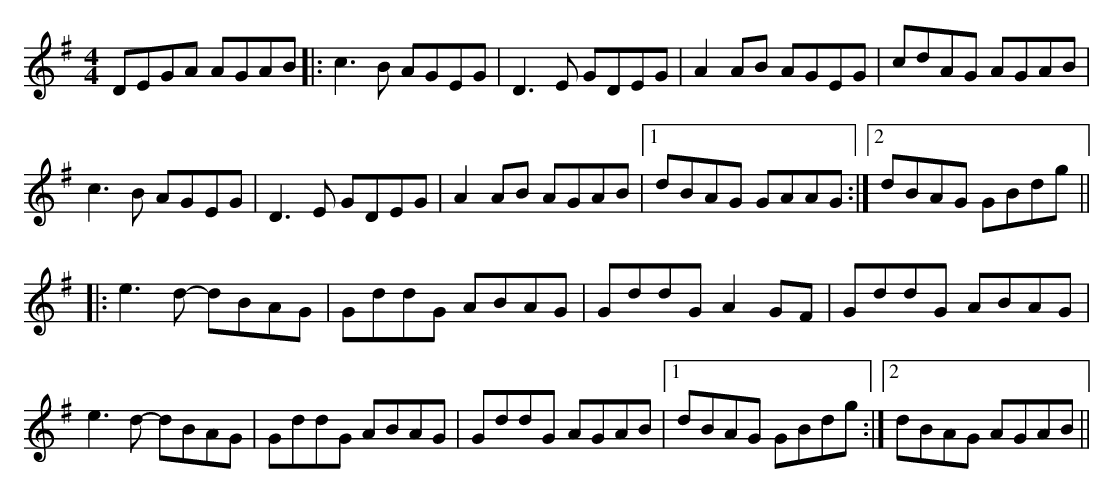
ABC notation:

X:1
M:4/4
K:G
DEGA AGAB|:c3B AGEG|D3E GDEG|A2 AB AGEG|cdAG AGAB|
c3B AGEG|D3E GDEG|A2 AB AGAB|1 dBAG GAAG:|2 dBAG GBdg||
|:e3d- dBAG|GddG ABAG|GddG A2 GF|GddG ABAG|
e3 d- dBAG|GddG ABAG|GddG AGAB|1 dBAG GBdg:|2 dBAG AGAB||
